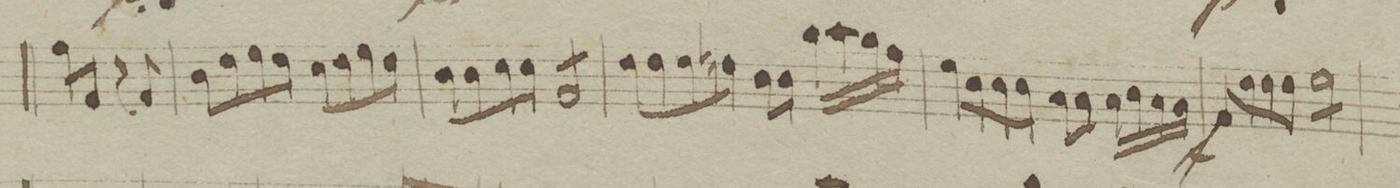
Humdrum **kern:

**kern	**dynam
*I"Viola	*
*clefC3	*
*k[b-e-a-]	*
*met(c)	*
*M4/4	*
8g\L	.
8G/J	.
8r	.
8G/	.
=7	=7
8c\L	.
8e-\	.
8f\	.
8e-\J	.
8d\L	.
8e-\	.
8f\	.
8e-\J	.
=8	=8
8c\L	.
8c\	.
8d\	.
8d\J	.
*tremolo	*
8G/L	.
8G/	.
8G/	.
8G/J	.
*Xtremolo	*
=9	=9
8e-\L	.
8e-\	.
8e-\	.
8en\J	.
8c\L	.
8c\J	.
*16\right	*
16a-\LL	.
16b-\	.
16a-\	.
16g\JJ	.
=10	=10
8f\L	.
8d\	.
8d\	.
8d\J	.
8B-\L	.
8B-\J	.
16B-\LL	.
16c\	.
16B-\	.
16A-\JJ	.
=11	=11
8G/L	f
8e-\	.
8e-\	.
8e-\J	.
*2\right	*
*tremolo	*
8f\L	.
8f\	.
8f\	.
8f\J	.
=12	=12
*-	*-
